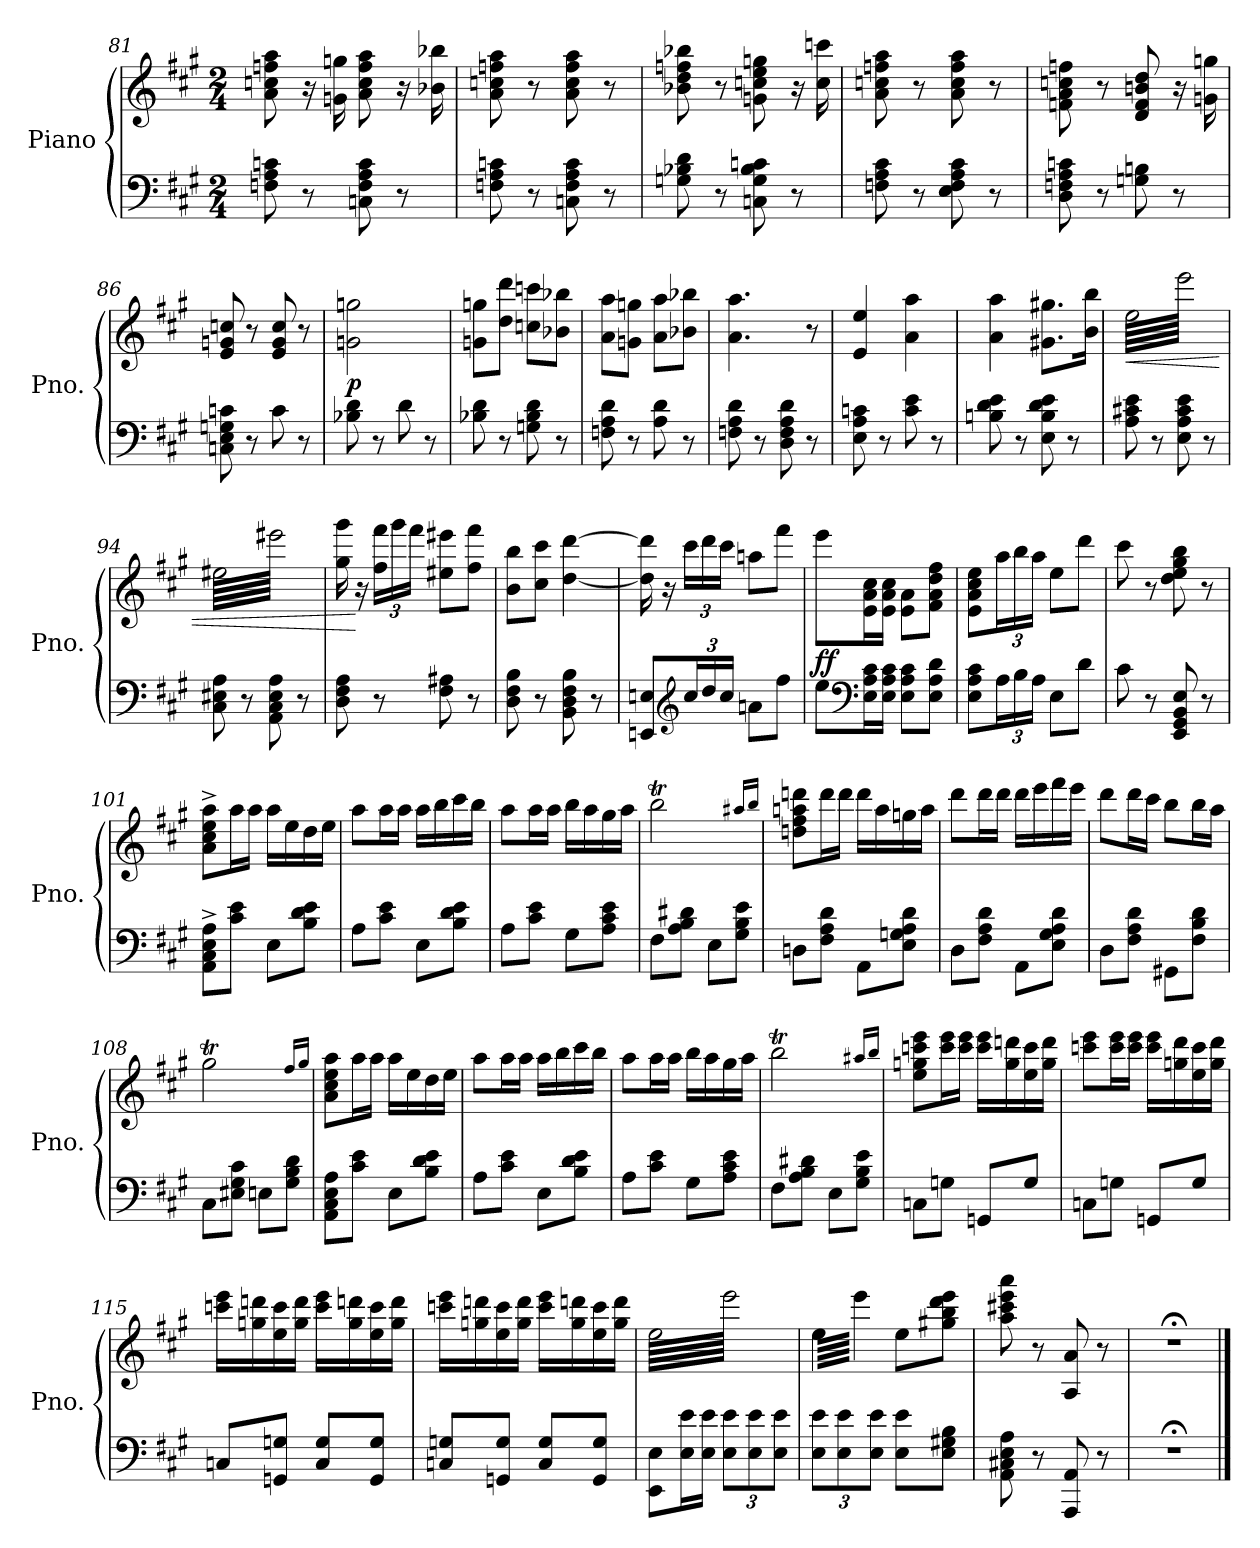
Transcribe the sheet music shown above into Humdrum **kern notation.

**kern	**kern	**dynam
*part1	*part1	*part1
*staff2	*staff1	*staff1/2
*I"Piano	*	*
*I'Pno.	*	*
*clefF4	*clefG2	*
*k[f#c#g#]	*k[f#c#g#]	*
*M2/4	*M2/4	*
=81	=81	=81
8Fn\ 8A\ 8cn\	8a\ 8ccn\ 8ffn\ 8aa\	.
8r	16r	.
.	16gn\ 16ggn\	.
8Cn\ 8F\ 8A\ 8c\	8a\ 8cc\ 8ff\ 8aa\	.
8r	16r	.
.	16b-X\ 16bb-X\	.
=82	=82	=82
8Fn\ 8A\ 8cn\	8a\ 8ccn\ 8ffn\ 8aa\	.
8r	8r	.
8Cn\ 8F\ 8A\ 8c\	8a\ 8cc\ 8ff\ 8aa\	.
8r	8r	.
=83	=83	=83
8Gn\ 8B-X\ 8d\	8b-X\ 8dd\ 8ffn\ 8bb-X\	.
8r	8r	.
8Cn\ 8G\ 8B-\ 8cn\	8gn\ 8ccn\ 8ee\ 8ggn\	.
8r	16r	.
.	16cc\ 16cccn\	.
=84	=84	=84
8Fn\ 8A\ 8c#\	8a\ 8ccn\ 8ffn\ 8aa\	.
8r	8r	.
8E\ 8F\ 8A\ 8c#\	8a\ 8cc\ 8ff\ 8aa\	.
8r	8r	.
=85	=85	=85
8D\ 8Fn\ 8A\ 8cn\	8fn\ 8a\ 8ccn\ 8ffn\	.
8r	8r	.
8Gn\ 8Bn\	8d/ 8f/ 8bn/ 8dd/	.
8r	16r	.
.	16gn\ 16ggn\	.
!!LO:PB:g=z
=86	=86	=86
8Cn\ 8E\ 8Gn\ 8cn\	8e/ 8gn/ 8ccn/	.
8r	8r	.
8c\	8e/ 8g/ 8cc/	.
8r	8r	.
=87	=87	=87
!	!	!LO:DY:b
8B-X\ 8d\	2gn\ 2ggn\	p
8r	.	.
8d\	.	.
8r	.	.
=88	=88	=88
8B-X\ 8d\	8gn\ 8ggn\L	.
8r	8dd\ 8ddd\J	.
8Gn\ 8B-\ 8d\	8ccn\ 8cccn\L	.
8r	8b-X\ 8bb-X\J	.
=89	=89	=89
8Fn\ 8A\ 8d\	8a\ 8aa\L	.
8r	8gn\ 8ggn\J	.
8A\ 8d\	8a\ 8aa\L	.
8r	8b-X\ 8bb-X\J	.
=90	=90	=90
8Fn\ 8A\ 8d\	4.a\ 4.aa\	.
8r	.	.
8D\ 8F\ 8A\ 8d\	.	.
8r	8r	.
=91	=91	=91
8E\ 8A\ 8cn\	4e/ 4ee/	.
8r	.	.
8c\ 8e\	4a\ 4aa\	.
8r	.	.
=92	=92	=92
8Bn\ 8d\ 8e\	4a\ 4aa\	.
8r	.	.
8E\ 8B\ 8d\ 8e\	8.g#X\ 8.gg#X\L	.
8r	.	.
.	16b\ 16bb\Jk	.
!!LO:LB:g=z
=93	=93	=93
!	!	!LO:HP:b
*	*tremolo	*
8A\ 8c#X\ 8e\	64ee\LLLL	<
.	64eee\	.
.	64ee\	.
.	64eee\	.
.	64ee\	.
.	64eee\	.
.	64ee\	.
.	64eee\	.
8r	64ee\	.
.	64eee\	.
.	64ee\	.
.	64eee\	.
.	64ee\	.
.	64eee\	.
.	64ee\	.
.	64eee\	.
8E\ 8A\ 8c#\ 8e\	64ee\	.
.	64eee\	.
.	64ee\	.
.	64eee\	.
.	64ee\	.
.	64eee\	.
.	64ee\	.
.	64eee\	.
8r	64ee\	.
.	64eee\	.
.	64ee\	.
.	64eee\	.
.	64ee\	.
.	64eee\	.
.	64ee\	.
.	64eee\JJJJ	.
=94	=94	=94
8C#\ 8E#X\ 8A\	64ee#X\LLLL	.
.	64eee#X\	.
.	64ee#X\	.
.	64eee#X\	.
.	64ee#X\	.
.	64eee#X\	.
.	64ee#X\	.
.	64eee#X\	.
8r	64ee#X\	.
.	64eee#X\	.
.	64ee#X\	.
.	64eee#X\	.
.	64ee#X\	.
.	64eee#X\	.
.	64ee#X\	.
.	64eee#X\	.
8AA\ 8C#\ 8E#\ 8A\	64ee#X\	.
.	64eee#X\	.
.	64ee#X\	.
.	64eee#X\	.
.	64ee#X\	.
.	64eee#X\	.
.	64ee#X\	.
.	64eee#X\	.
8r	64ee#X\	.
.	64eee#X\	.
.	64ee#X\	.
.	64eee#X\	.
.	64ee#X\	.
.	64eee#X\	.
.	64ee#X\	.
.	64eee#X\JJJJ	.
*	*Xtremolo	*
=95	=95	=95
8D\ 8F#\ 8A\	16gg#\ 16ggg#\	.
.	.	.
.	.	.
.	.	.
.	16r	[
.	.	.
.	.	.
.	.	.
*	*Xbrackettup	*
8r	24ff#\ 24fff#\LL	.
.	.	.
.	.	.
.	24ggg#\	.
.	.	.
.	.	.
.	.	.
.	24fff#\JJ	.
.	.	.
.	.	.
8F#\ 8A#X\	8ee#X\ 8eee#X\L	.
8r	8ff#\ 8fff#\J	.
=96	=96	=96
8D\ 8F#\ 8B\	8b\ 8bb\L	.
8r	8cc#\ 8ccc#\J	.
8BB\ 8D\ 8F#\ 8B\	[4dd\ [4ddd\	.
8r	.	.
=97	=97	=97
8EEn/ 8En/L	16dd\] 16ddd\]	.
.	16r	.
*clefG2	*	*
*Xbrackettup	*	*
24cc#/L	24ccc#\LL	.
24dd/	24ddd\	.
24cc#/JJ	24ccc#\JJ	.
8an\L	8aan\L	.
8ff#\J	8fff#\J	.
!!LO:LB:g=z
=98	=98	=98
!	!	!LO:DY:b
8ee\L	8eee\L	ff
*clefF4	*	*
16E\ 16A\ 16c#\L	16e\ 16a\ 16cc#\L	.
16E\ 16A\ 16c#\JJ	16e\ 16a\ 16cc#\JJ	.
8E\ 8A\ 8c#\L	8e\ 8a\L	.
8E\ 8A\ 8d\J	8f#\ 8a\ 8dd\ 8ff#\J	.
=99	=99	=99
8E\ 8A\ 8c#\L	8e\ 8a\ 8cc#\ 8ee\L	.
24A\L	24aa\L	.
24B\	24bb\	.
24A\JJ	24aa\JJ	.
8E\L	8ee\L	.
8d\J	8ddd\J	.
=100	=100	=100
8c#\	8ccc#\	.
8r	8r	.
8EE/ 8GG#/ 8BB/ 8E/	8dd\ 8ee\ 8gg#\ 8bb\	.
8r	8r	.
=101	=101	=101
8AA\^ 8C#\^ 8E\^ 8A\^L	8a\^ 8cc#\^ 8ee\^ 8aa\^L	.
8c#\ 8e\J	16aa\L	.
.	16aa\JJ	.
8E\L	16aa\LL	.
.	16ee\	.
8B\ 8d\ 8e\J	16dd\	.
.	16ee\JJ	.
=102	=102	=102
8A\L	8aa\L	.
8c#\ 8e\J	16aa\L	.
.	16aa\JJ	.
8E\L	16aa\LL	.
.	16bb\	.
8B\ 8d\ 8e\J	16ccc#\	.
.	16bb\JJ	.
!!LO:LB:g=z
=103	=103	=103
8A\L	8aa\L	.
8c#\ 8e\J	16aa\L	.
.	16aa\JJ	.
8G#\L	16bb\LL	.
.	16aa\	.
8A\ 8c#\ 8e\J	16gg#\	.
.	16aa\JJ	.
=104	=104	=104
8F#\L	2bbT\	.
8A\ 8B\ 8d#X\J	.	.
8E\L	.	.
8G#\ 8B\ 8e\J	.	.
.	16qaa#X/LL	.
.	16qbb/JJ	.
=105	=105	=105
8Dn\L	8ddn\ 8ff#\ 8aan\ 8dddn\L	.
8F#\ 8A\ 8d\J	16ddd\L	.
.	16ddd\JJ	.
8AA\L	16ddd\LL	.
.	16aa\	.
8E\ 8Gn\ 8A\ 8d\J	16ggn\	.
.	16aa\JJ	.
=106	=106	=106
8D\L	8ddd\L	.
8F#\ 8A\ 8d\J	16ddd\L	.
.	16ddd\JJ	.
8AA\L	16ddd\LL	.
.	16eee\	.
8E\ 8G#\ 8A\ 8d\J	16fff#\	.
.	16eee\JJ	.
!!LO:LB:g=z
=107	=107	=107
8D\L	8ddd\L	.
8F#\ 8A\ 8d\J	16ddd\L	.
.	16ccc#\JJ	.
8GG#X\L	8bb\L	.
8F#\ 8B\ 8d\J	16bb\L	.
.	16aa\JJ	.
=108	=108	=108
8C#\L	2gg#t\	.
8E#X\ 8G#\ 8c#\J	.	.
8En\L	.	.
8G#\ 8B\ 8d\J	.	.
.	16qff#/LL	.
.	16qgg#/JJ	.
=109	=109	=109
8AA\ 8C#\ 8E\ 8A\L	8a\ 8cc#\ 8ee\ 8aa\L	.
8c#\ 8e\J	16aa\L	.
.	16aa\JJ	.
8E\L	16aa\LL	.
.	16ee\	.
8B\ 8d\ 8e\J	16dd\	.
.	16ee\JJ	.
=110	=110	=110
8A\L	8aa\L	.
8c#\ 8e\J	16aa\L	.
.	16aa\JJ	.
8E\L	16aa\LL	.
.	16bb\	.
8B\ 8d\ 8e\J	16ccc#\	.
.	16bb\JJ	.
=111	=111	=111
8A\L	8aa\L	.
8c#\ 8e\J	16aa\L	.
.	16aa\JJ	.
8G#\L	16bb\LL	.
.	16aa\	.
8A\ 8c#\ 8e\J	16gg#\	.
.	16aa\JJ	.
!!LO:LB:g=z
=112	=112	=112
8F#\L	2bbT\	.
8A\ 8B\ 8d#X\J	.	.
8E\L	.	.
8G#\ 8B\ 8e\J	.	.
.	16qaa#X/LL	.
.	16qbb/JJ	.
=113	=113	=113
8Cn\L	8ee\ 8ggn\ 8cccn\ 8eee\L	.
8Gn\J	16ccc\ 16eee\L	.
.	16ccc\ 16eee\JJ	.
8GGn/L	16ccc\ 16eee\LL	.
.	16gg\ 16dddn\	.
8G/J	16ee\ 16ccc\	.
.	16gg\ 16ddd\JJ	.
=114	=114	=114
8Cn\L	8cccn\ 8eee\L	.
8Gn\J	16ccc\ 16eee\L	.
.	16ccc\ 16eee\JJ	.
8GGn/L	16ccc\ 16eee\LL	.
.	16ggn\ 16ddd\	.
8G/J	16ee\ 16ccc\	.
.	16gg\ 16ddd\JJ	.
=115	=115	=115
8Cn/L	16cccn\ 16eee\LL	.
.	16ggn\ 16dddn\	.
8GGn/ 8Gn/J	16ee\ 16ccc\	.
.	16gg\ 16ddd\JJ	.
8C/ 8G/L	16ccc\ 16eee\LL	.
.	16gg\ 16dddn\	.
8GG/ 8G/J	16ee\ 16ccc\	.
.	16gg\ 16ddd\JJ	.
!!LO:PB:g=z
=116	=116	=116
8Cn/ 8Gn/L	16cccn\ 16eee\LL	.
.	16ggn\ 16dddn\	.
8GGn/ 8G/J	16ee\ 16ccc\	.
.	16gg\ 16ddd\JJ	.
8C/ 8G/L	16ccc\ 16eee\LL	.
.	16gg\ 16dddn\	.
8GG/ 8G/J	16ee\ 16ccc\	.
.	16gg\ 16ddd\JJ	.
=117	=117	=117
*	*brackettup	*
*	*tremolo	*
8EE\ 8E\L	64ee\LLLL	.
.	64eee\	.
.	64ee\	.
.	64eee\	.
.	64ee\	.
.	64eee\	.
.	64ee\	.
.	64eee\	.
16E\ 16e\L	64ee\	.
.	64eee\	.
.	64ee\	.
.	64eee\	.
16E\ 16e\JJ	64ee\	.
.	64eee\	.
.	64ee\	.
.	64eee\	.
12E\ 12e\L	64ee\	.
.	64eee\	.
.	64ee\	.
.	64eee\	.
.	64ee\	.
.	64eee\	.
12E\ 12e\	.	.
.	64ee\	.
.	64eee\	.
.	64ee\	.
.	64eee\	.
.	64ee\	.
12E\ 12e\J	.	.
.	64eee\	.
.	64ee\	.
.	64eee\	.
.	64ee\	.
.	64eee\JJJJ	.
=118	=118	=118
12E\ 12e\L	64ee\LLLL	.
.	64eee\	.
.	64ee\	.
.	64eee\	.
.	64ee\	.
.	64eee\	.
12E\ 12e\	.	.
.	64ee\	.
.	64eee\	.
.	64ee\	.
.	64eee\	.
.	64ee\	.
12E\ 12e\J	.	.
.	64eee\	.
.	64ee\	.
.	64eee\	.
.	64ee\	.
.	64eee\JJJJ	.
*	*Xtremolo	*
8E\ 8e\L	8ee\L	.
.	.	.
.	.	.
.	.	.
.	.	.
.	.	.
.	.	.
.	.	.
8E\ 8G#X\ 8B\J	8gg#X\ 8bb\ 8ddd\ 8eee\J	.
=119	=119	=119
8AA\ 8C#X\ 8E\ 8A\	8aa\ 8ccc#X\ 8eee\ 8aaa\	.
8r	8r	.
8AAA/ 8AA/	8A/ 8a/	.
8r	8r	.
=120	=120	=120
2r;<	2r;<	.
==	==	==
*-	*-	*-
